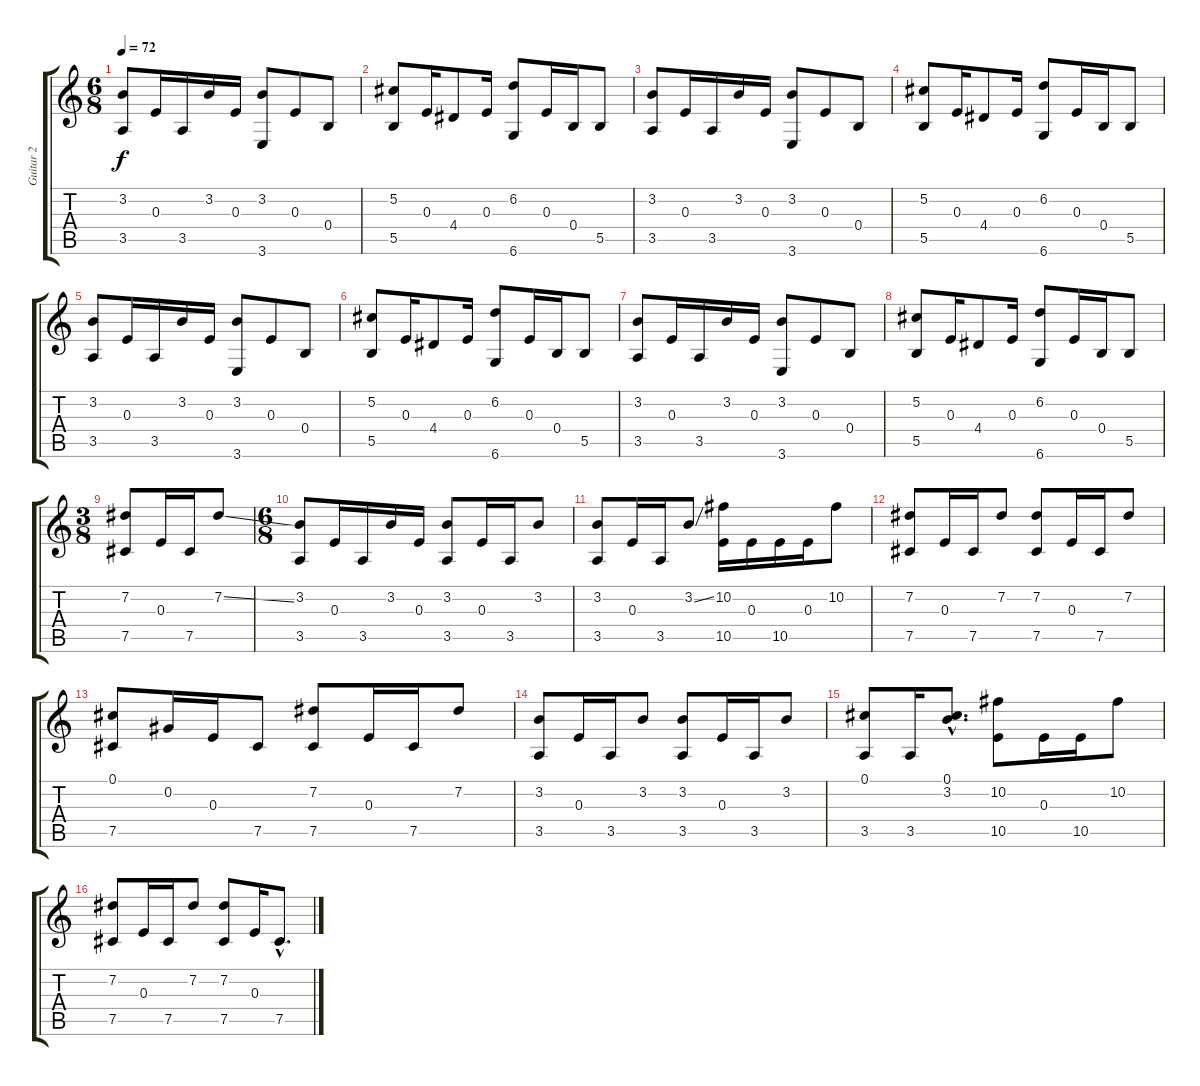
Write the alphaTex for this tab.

\track ("Guitar 2" "Guitar 2") {instrument electricguitarclean}
\staff {score tabs}
\tuning (Db4 Ab3 E3 B2 Gb2 Db2) {hide}
\ts (6 8)
\tempo 72
\clef g2
\ks c
(3.2 3.5).8{dy f} 0.3.16 3.5.16 3.2.16 0.3.16 (3.2 3.6).8 0.3.8 0.4.8 |
(5.2 5.5).8 0.3.16 4.4.8 0.3.16 (6.2 6.6).8 0.3.16 0.4.16 5.5.8 |
(3.2 3.5).8 0.3.16 3.5.16 3.2.16 0.3.16 (3.2 3.6).8 0.3.8 0.4.8 |
(5.2 5.5).8 0.3.16 4.4.8 0.3.16 (6.2 6.6).8 0.3.16 0.4.16 5.5.8 |
(3.2 3.5).8 0.3.16 3.5.16 3.2.16 0.3.16 (3.2 3.6).8 0.3.8 0.4.8 |
(5.2 5.5).8 0.3.16 4.4.8 0.3.16 (6.2 6.6).8 0.3.16 0.4.16 5.5.8 |
(3.2 3.5).8 0.3.16 3.5.16 3.2.16 0.3.16 (3.2 3.6).8 0.3.8 0.4.8 |
(5.2 5.5).8 0.3.16 4.4.8 0.3.16 (6.2 6.6).8 0.3.16 0.4.16 5.5.8 |
\ts (3 8)
(7.2 7.5).8 0.3.16 7.5.16 7.2{ss}.8 |
\ts (6 8)
(3.2 3.5).8 0.3.16 3.5.16 3.2.16 0.3.16 (3.2 3.5).8 0.3.16 3.5.16 3.2.8 |
(3.2 3.5).8 0.3.16 3.5.16 3.2{ss}.8 (10.2 10.5).16 0.3.16 10.5.16 0.3.16 10.2.8 |
(7.2 7.5).8 0.3.16 7.5.16 7.2.8 (7.2 7.5).8 0.3.16 7.5.16 7.2.8 |
(0.1 7.5).8 0.2.16 0.3.16 7.5.8 (7.2 7.5).8 0.3.16 7.5.16 7.2.8 |
(3.2 3.5).8 0.3.16 3.5.16 3.2.8 (3.2 3.5).8 0.3.16 3.5.16 3.2.8 |
(0.1 3.5).8 3.5.16 (0.1{hac} 3.2{hac}).8{d} (10.2 10.5).8 0.3.16 10.5.16 10.2.8 |
(7.2 7.5).8 0.3.16 7.5.16 7.2.8 (7.2 7.5).8 0.3.16 7.5{hac}.8{d}
